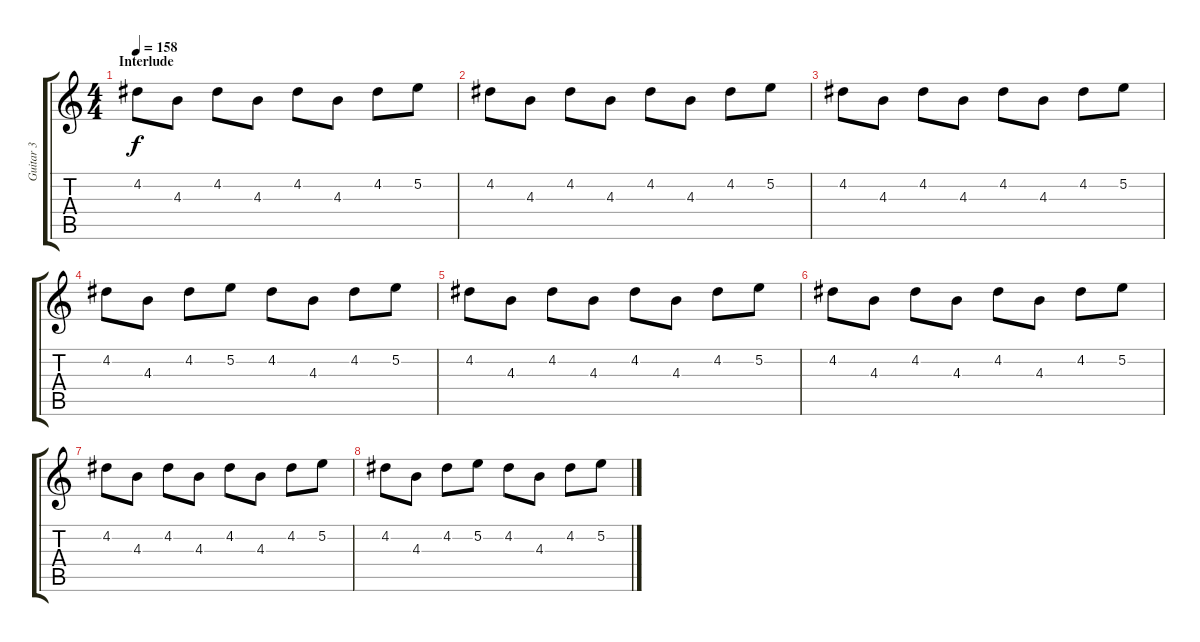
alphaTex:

\track ("Guitar 3" "Guitar 3") {instrument distortionguitar}
\staff {score tabs}
\tuning (E4 B3 G3 D3 A2 E2) {hide}
\ts (4 4)
\section ("" "Interlude")
\tempo 158
\clef g2
\ks c
4.2.8{dy f} 4.3.8 4.2.8 4.3.8 4.2.8 4.3.8 4.2.8 5.2.8 |
4.2.8 4.3.8 4.2.8 4.3.8 4.2.8 4.3.8 4.2.8 5.2.8 |
4.2.8 4.3.8 4.2.8 4.3.8 4.2.8 4.3.8 4.2.8 5.2.8 |
4.2.8 4.3.8 4.2.8 5.2.8 4.2.8 4.3.8 4.2.8 5.2.8 |
4.2.8 4.3.8 4.2.8 4.3.8 4.2.8 4.3.8 4.2.8 5.2.8 |
4.2.8 4.3.8 4.2.8 4.3.8 4.2.8 4.3.8 4.2.8 5.2.8 |
4.2.8 4.3.8 4.2.8 4.3.8 4.2.8 4.3.8 4.2.8 5.2.8 |
4.2.8 4.3.8 4.2.8 5.2.8 4.2.8 4.3.8 4.2.8 5.2.8
